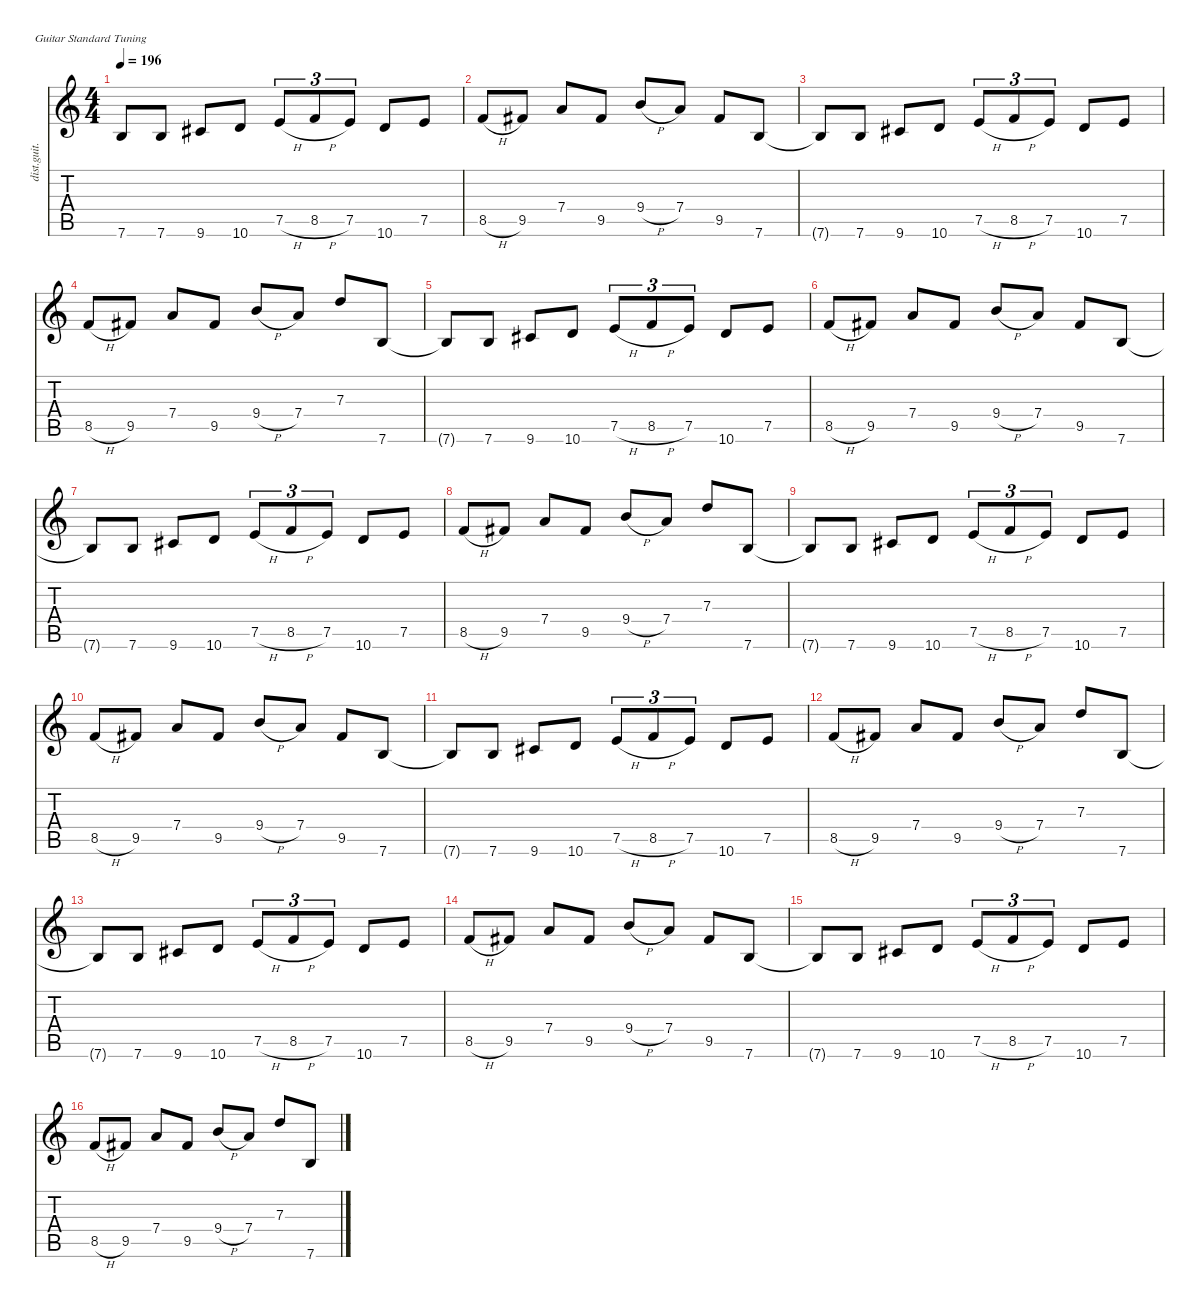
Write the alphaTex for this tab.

\defaultSystemsLayout 4
\hideDynamics
\bracketExtendMode nobrackets
\track ("Friedman" "dist.guit.") {instrument distortionguitar}
\staff {score tabs}
\tuning (E4 B3 G3 D3 A2 E2)
\ts (4 4)
\tempo 196
\clef g2
\ks c
7.6{t}.8{dy f} 7.6.8 9.6{acc #}.8 10.6.8 7.5{h}.8{tu (3 2)} 8.5{h}.8{tu (3 2)} 7.5.8{tu (3 2)} 10.6.8 7.5.8 |
8.5{h}.8 9.5{acc #}.8 7.4.8 9.5{acc #}.8 9.4{h}.8 7.4.8 9.5{acc #}.8 7.6.8 |
7.6{t}.8 7.6.8 9.6{acc #}.8 10.6.8 7.5{h}.8{tu (3 2)} 8.5{h}.8{tu (3 2)} 7.5.8{tu (3 2)} 10.6.8 7.5.8 |
8.5{h}.8 9.5{acc #}.8 7.4.8 9.5{acc #}.8 9.4{h}.8 7.4.8 7.3.8 7.6.8 |
7.6{t}.8 7.6.8 9.6{acc #}.8 10.6.8 7.5{h}.8{tu (3 2)} 8.5{h}.8{tu (3 2)} 7.5.8{tu (3 2)} 10.6.8 7.5.8 |
8.5{h}.8 9.5{acc #}.8 7.4.8 9.5{acc #}.8 9.4{h}.8 7.4.8 9.5{acc #}.8 7.6.8 |
7.6{t}.8 7.6.8 9.6{acc #}.8 10.6.8 7.5{h}.8{tu (3 2)} 8.5{h}.8{tu (3 2)} 7.5.8{tu (3 2)} 10.6.8 7.5.8 |
8.5{h}.8 9.5{acc #}.8 7.4.8 9.5{acc #}.8 9.4{h}.8 7.4.8 7.3.8 7.6.8 |
7.6{t}.8 7.6.8 9.6{acc #}.8 10.6.8 7.5{h}.8{tu (3 2)} 8.5{h}.8{tu (3 2)} 7.5.8{tu (3 2)} 10.6.8 7.5.8 |
8.5{h}.8 9.5{acc #}.8 7.4.8 9.5{acc #}.8 9.4{h}.8 7.4.8 9.5{acc #}.8 7.6.8 |
7.6{t}.8 7.6.8 9.6{acc #}.8 10.6.8 7.5{h}.8{tu (3 2)} 8.5{h}.8{tu (3 2)} 7.5.8{tu (3 2)} 10.6.8 7.5.8 |
8.5{h}.8 9.5{acc #}.8 7.4.8 9.5{acc #}.8 9.4{h}.8 7.4.8 7.3.8 7.6.8 |
7.6{t}.8 7.6.8 9.6{acc #}.8 10.6.8 7.5{h}.8{tu (3 2)} 8.5{h}.8{tu (3 2)} 7.5.8{tu (3 2)} 10.6.8 7.5.8 |
8.5{h}.8 9.5{acc #}.8 7.4.8 9.5{acc #}.8 9.4{h}.8 7.4.8 9.5{acc #}.8 7.6.8 |
7.6{t}.8 7.6.8 9.6{acc #}.8 10.6.8 7.5{h}.8{tu (3 2)} 8.5{h}.8{tu (3 2)} 7.5.8{tu (3 2)} 10.6.8 7.5.8 |
8.5{h}.8 9.5{acc #}.8 7.4.8 9.5{acc #}.8 9.4{h}.8 7.4.8 7.3.8 7.6.8
